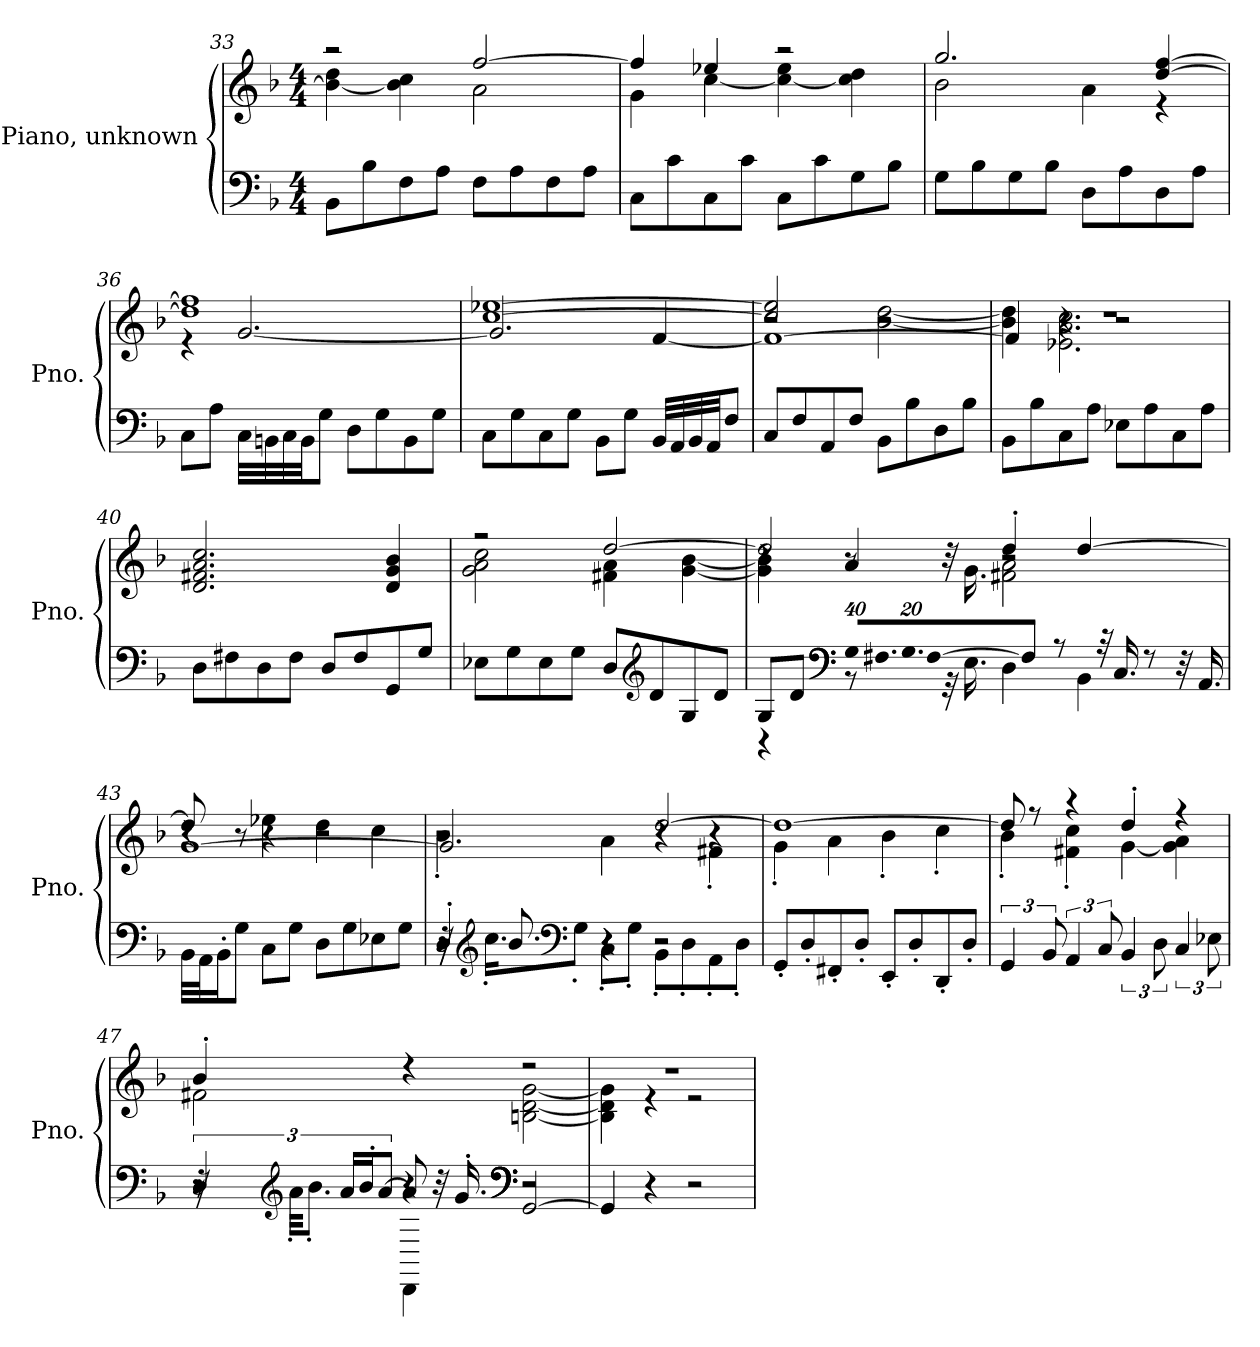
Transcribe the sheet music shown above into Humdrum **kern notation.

**kern	**kern
*part1	*part1
*staff2	*staff1
*I"Piano, unknown	*
*I'Pno.	*
!!LO:LB:g=z
*clefF4	*clefG2
*k[b-]	*k[b-]
*M4/4	*M4/4
=33	=33
*	*^
8BB-\L	2r	4b-\_ 4dd\
8B-\	.	.
8F\	.	4b-\] 4cc\
8A\J	.	.
8F\L	[2ff/	2a\
8A\	.	.
8F\	.	.
8A\J	.	.
=34	=34	=34
8C\L	4ff/]	4g\
8c\	.	.
8C\	4ee-X/	[4cc\
8c\J	.	.
8C\L	2r	4cc\_ 4ee-\
8c\	.	.
8G\	.	4cc\] 4dd\
8B-\J	.	.
=35	=35	=35
8G\L	2.gg/	2b-\
8B-\	.	.
8G\	.	.
8B-\J	.	.
8D\L	.	4a\
8A\	.	.
8D\	[4dd/ [4ff/	4r
8A\J	.	.
=36	=36	=36
8C\L	1dd] 1ff]	4r
8A\J	.	.
32C\LLL	.	[2.g/
32BBn\	.	.
32C\	.	.
32BB\JJ	.	.
8G\J	.	.
8D\L	.	.
8G\	.	.
8BB\	.	.
8G\J	.	.
!!LO:PB:g=z	!!
=37	=37	=37
8C\L	[1cc [1ee-X	2.g/]
8G\	.	.
8C\	.	.
8G\J	.	.
8BB-\L	.	.
8G\J	.	.
32BB-/LLL	.	[4f/
32AA/	.	.
32BB-/	.	.
32AA/JJ	.	.
8F/J	.	.
=38	=38	=38
*	*	*^
8C/L	2cc/] 2ee-/]	2r	1f_
8F/	.	.	.
8AA/	.	.	.
8F/J	.	.	.
8BB-\L	2r	[2b-\ [2dd\	.
8B-\	.	.	.
8D\	.	.	.
8B-\J	.	.	.
=39	=39	=39	=39
8BB-\L	1r	4b-\] 4dd\]	4f/]
8B-\	.	.	.
8C\	.	2.e-X\ 2.a\ 2.cc\	4r
8A\J	.	.	.
8E-X\L	.	.	2r
8A\	.	.	.
8C\	.	.	.
8A\J	.	.	.
*	*v	*v	*v
=40	=40
8D\L	2.d/ 2.f#X/ 2.a/ 2.cc/
8F#X\	.
8D\	.
8F#\J	.
8D/L	.
8F#/	.
8GG/	4d/ 4g/ 4b-/
8G/J	.
!!LO:LB:g=z
=41	=41
*	*^
8E-X\L	2r	2g\ 2a\ 2cc\
8G\	.	.
8E-\	.	.
8G\J	.	.
8D/L	[2dd/	4f#X\ 4a\
*clefG2	*	*
8d/	.	.
8G/	.	[4g\ [4b-\
8d/J	.	.
=42	=42	=42
*^	*	*^
8G/L	4r	2dd/]	4g\] 4b-\]	4r
8d/J	.	.	.	.
*clefF4	*	*	*	*
*Xbrackettup	*	*	*	*
!LO:N:vis=32	!	!	!	!
640%23G/LLL	8r	.	8r	4a/
!LO:N:vis=64.	!	!	!	!
640%17F#X/L	.	.	.	.
!LO:N:vis=64.	!	!	!	!
640%17G/J	.	.	.	.
!LO:N:vis=32	!	!	!	!
[640%23F#/JJ	.	.	.	.
8F#/J]	32r	.	32r	.
.	16.E\	.	16.g\	.
8r	4D\	4dd'/	2f#X\ 2a\	2r
32r	.	.	.	.
16.C/	.	.	.	.
8r	4BB-\	[4dd/	.	.
32r	.	.	.	.
16.AA/	.	.	.	.
*v	*v	*	*	*
=43	=43	=43	=43
32BB-\LLL	8dd/]	4r	[1g
32AA\J	.	.	.
16BB-'\J	.	.	.
8G\J	8r	.	.
8C\L	4r	4ee-X\	.
8G\J	.	.	.
8D\L	2r	4dd\	.
8G\	.	.	.
8E-X\	.	4cc\	.
8G\J	.	.	.
!!LO:LB:g=z	!!	!!
=44	=44	=44	=44
*^	*	*	*
*	*^	*	*	*
16r	32r	4D'/	2r	4b-'\	2.g/]
*clefG2	*	*	*	*	*
.	16.cc'\KL	.	.	.	.
8.b-/	.	.	.	.	.
*clefF4	*	*	*	*	*
.	8G'\J	.	.	.	.
4r	8C'\L	4r	.	4a\	.
.	8G'\J	.	.	.	.
2r	8BB-'\L	2r	[2dd/	4r	.
.	8D'\	.	.	.	.
.	8AA'\	.	.	4f#X'\	4r
.	8D'\J	.	.	.	.
*v	*v	*v	*	*	*
*	*	*v	*v
=45	=45	=45
8GG'/L	1dd_	4g'\
8D'/	.	.
8FF#X'/	.	4a\
8D'/J	.	.
8EE'/L	.	4b-'\
8D'/	.	.
8DD'/	.	4cc'\
8D'/J	.	.
=46	=46	=46
*brackettup	*	*
6GG/	8dd/]	4b-'\
.	8r	.
12BB-/	.	.
6AA/	4r	4f#X\' 4cc\'
12C/	.	.
6BB-/	4dd'/	[4g\
12D\	.	.
6C/	4r	4g\] 4a\
12E-X\	.	.
!!LO:LB:g=z	!!
=47	=47	=47
*^	*	*
*	*^	*	*
12r	32r	4D/	4b-'/	2f#X\
*clefG2	*	*	*	*
.	32a'\KKL	.	.	.
.	8.b-'\J	.	.	.
24a/LL	.	.	.	.
24b-'/J	.	.	.	.
[12a/J	.	.	.	.
8a/]	4DD\	4r	4r	.
32r	.	.	.	.
16.g'/	.	.	.	.
*clefF4	*	*	*	*
[2GG/	2r	2r	2r	[2Bn\ [2d\ [2g\
*v	*v	*v	*	*
=48	=48	=48
4GG/]	1r	4B\] 4d\] 4g\]
4r	.	4r
2r	.	2r
*	*v	*v
=	=
*-	*-
